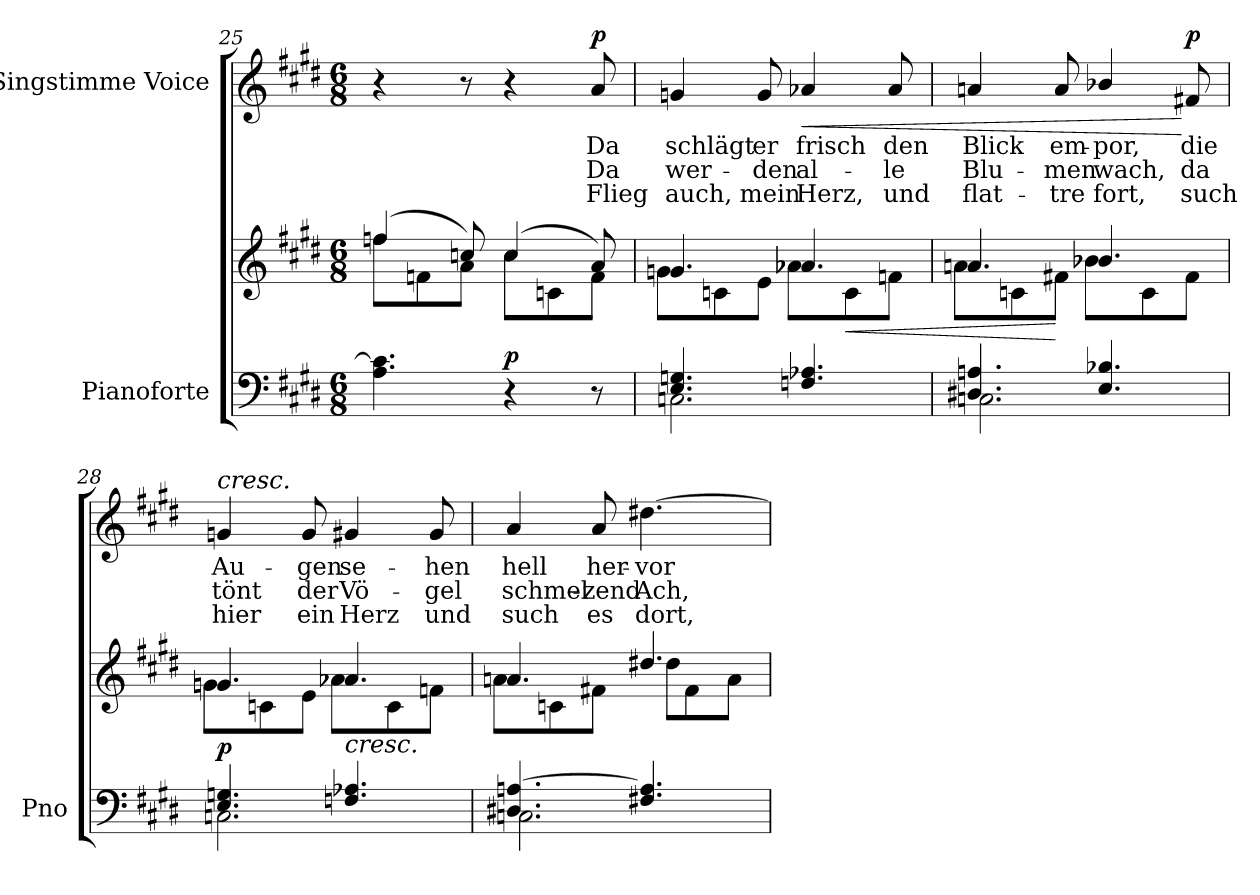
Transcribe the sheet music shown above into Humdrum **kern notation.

**kern	**kern	**dynam	**kern	**text	**text	**text	**dynam
*part2	*part2	*part2	*part1	*part1	*part1	*part1	*part1
*staff3	*staff2	*staff2/3	*staff1	*staff1	*staff1	*staff1	*staff1
*I"Pianoforte	*	*	*I"Singstimme Voice	*	*	*	*
*I'Pno	*	*	*	*	*	*	*
*clefF4	*clefG2	*	*clefG2	*	*	*	*
*k[f#c#g#d#]	*k[f#c#g#d#]	*	*k[f#c#g#d#]	*	*	*	*
*M6/8	*M6/8	*	*M6/8	*	*	*	*
=25	=25	=25	=25	=25	=25	=25	=25
*	*^	*	*	*	*	*	*
4.A\ 4.c\]	(4ffn/	8ff\L	.	4r	.	.	.	.
.	.	8fn\	.	.	.	.	.	.
.	8ccn/)	8a\J	.	8r	.	.	.	.
!	!	!	!LO:DY:a=2	!	!	!	!	!
4r	(4cc/	8cc\L	p	4r	.	.	.	.
.	.	8cn\	.	.	.	.	.	.
!	!	!	!	!	!	!	!	!LO:DY:a
8r	8a/)	8f\J	.	8a/	Da	Da	Flieg	p
=26	=26	=26	=26	=26	=26	=26	=26	=26
*^	*	*	*	*	*	*	*	*
4.E/ 4.Gn/	2.Cn\	4.gn/	8g\L	.	4gn/	schlägt	wer-	auch,	.
.	.	.	8cn\	.	.	.	.	.	.
.	.	.	8e\J	.	8g/	er	-den	mein	.
!	!	!	!LO:N:head=solid	!	!	!	!	!	!LO:HP:b
4.Fn/ 4.A-X/	.	4.a-X/	8a-\L	.	4a-X/	frisch	al-	Herz,	<
!	!	!	!	!LO:HP:b	!	!	!	!	!
.	.	.	8c\	<	.	.	.	.	.
.	.	.	8fn\J	.	8a-/	den	-le	und	.
=27	=27	=27	=27	=27	=27	=27	=27	=27	=27
!	!	!	!LO:N:head=solid	!	!	!	!	!	!
4.D#X/ 4.An/	2.Cn\	4.an/	8a\L	.	4an/	Blick	Blu-	flat-	.
.	.	.	8cn\	.	.	.	.	.	.
.	.	.	8f#X\J	[	8a/	em-	-men	-tre	.
!	!	!	!LO:N:head=solid	!	!	!	!	!	!
4.E/ 4.B-X/	.	4.b-X/	8b-\L	.	4b-X/	-por,	wach,	fort,	.
.	.	.	8c\	.	.	.	.	.	.
!	!	!	!	!	!	!	!	!	!LO:DY:n=1:a
.	.	.	8f#\J	.	8f#X/	die	da	such	[ p
=28	=28	=28	=28	=28	=28	=28	=28	=28	=28
!	!	!	!	!	!LO:TX:a:i:t=cresc.	!	!	!	!
!	!	!	!LO:N:head=solid	!LO:DY:a=2	!	!	!	!	!
4.E/ 4.Gn/	2.Cn\	4.gn/	8g\L	p	4gn/	Au-	tönt	hier	.
.	.	.	8cn\	.	.	.	.	.	.
.	.	.	8e\J	.	8g/	-gen	der	ein	.
!LO:TX:a:i:t=cresc.	!	!	!	!	!	!	!	!	!
!	!	!	!LO:N:head=solid	!	!	!	!	!	!
4.Fn/ 4.A-X/	.	4.a-X/	8a-\L	.	4g#X/	se-	Vö-	Herz	.
.	.	.	8c\	.	.	.	.	.	.
.	.	.	8fn\J	.	8g#/	-hen	-gel	und	.
=29	=29	=29	=29	=29	=29	=29	=29	=29	=29
!	!	!	!LO:N:head=solid	!	!	!	!	!	!
4.D#X/ [4.An/	2.Cn\	4.an/	8a\L	.	4a/	hell	schmel-	such	.
.	.	.	8cn\	.	.	.	.	.	.
.	.	.	8f#X\J	.	8a/	her-	-zend	es	.
!	!	!	!LO:N:head=solid	!	!	!	!	!	!
4.F#X/ 4.A/]	.	4.dd#X/	8dd#\L	.	[4.dd#X\	-vor	Ach,	dort,	.
.	.	.	8f#\	.	.	.	.	.	.
.	.	.	8a\J	.	.	.	.	.	.
*v	*v	*	*	*	*	*	*	*	*
*	*v	*v	*	*	*	*	*	*
=	=	=	=	=	=	=	=
*-	*-	*-	*-	*-	*-	*-	*-
